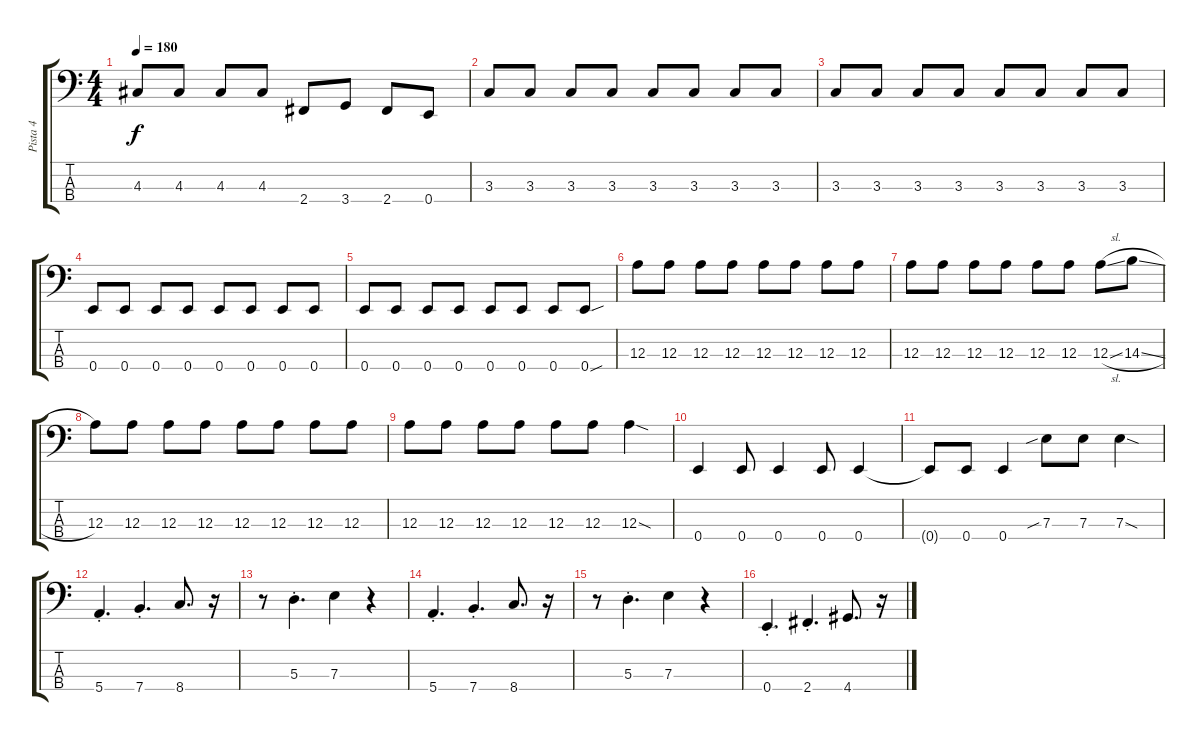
\track ("Pista 4" "Pista 4") {instrument electricbasspick}
\staff {score tabs}
\tuning (G2 D2 A1 E1) {hide}
\ts (4 4)
\tempo 180
\clef f4
\ks c
4.3.8{dy f} 4.3.8 4.3.8 4.3.8 2.4.8 3.4.8 2.4.8 0.4.8 |
3.3.8 3.3.8 3.3.8 3.3.8 3.3.8 3.3.8 3.3.8 3.3.8 |
3.3.8 3.3.8 3.3.8 3.3.8 3.3.8 3.3.8 3.3.8 3.3.8 |
0.4.8 0.4.8 0.4.8 0.4.8 0.4.8 0.4.8 0.4.8 0.4.8 |
0.4.8 0.4.8 0.4.8 0.4.8 0.4.8 0.4.8 0.4.8 0.4{sou}.8 |
12.3.8 12.3.8 12.3.8 12.3.8 12.3.8 12.3.8 12.3.8 12.3.8 |
12.3.8 12.3.8 12.3.8 12.3.8 12.3.8 12.3.8 12.3{sl}.8 14.3{sl}.8 |
12.3.8 12.3.8 12.3.8 12.3.8 12.3.8 12.3.8 12.3.8 12.3.8 |
12.3.8 12.3.8 12.3.8 12.3.8 12.3.8 12.3.8 12.3{sod}.4 |
0.4.4 0.4.8 0.4.4 0.4.8 0.4.4 |
0.4{t}.8 0.4.8 0.4.4 7.3{sib}.8 7.3.8 7.3{sod}.4 |
5.4{st}.4{d} 7.4{st}.4{d} 8.4.8{d} r.16 |
r.8 5.3{st}.4{d} 7.3.4 r.4 |
5.4{st}.4{d} 7.4{st}.4{d} 8.4.8{d} r.16 |
r.8 5.3{st}.4{d} 7.3.4 r.4 |
0.4{st}.4{d} 2.4{st}.4{d} 4.4.8{d} r.16
